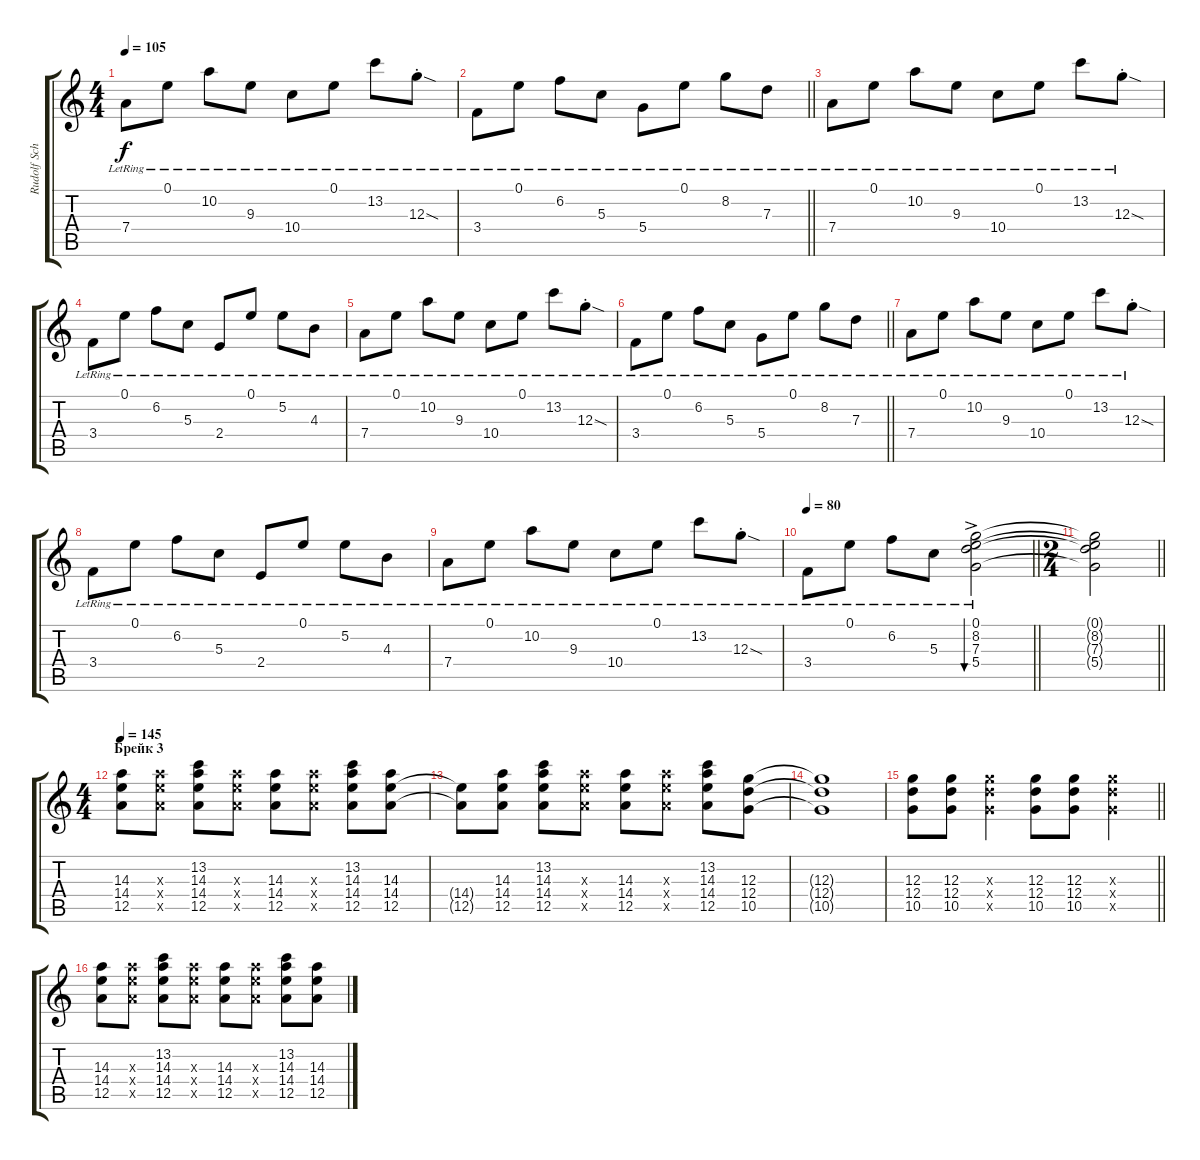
\track ("Rudolf Schenker" "Rudolf Sch") {instrument electricguitarclean}
\staff {score tabs}
\tuning (E4 B3 G3 D3 A2 E2) {hide}
\ts (4 4)
\tempo 105
\clef g2
\ks c
7.4{lr}.8{dy f} 0.1{lr}.8 10.2{lr}.8 9.3{lr}.8 10.4{lr}.8 0.1{lr}.8 13.2{lr}.8 12.3{sod st lr}.8 |
\barLineRight lightlight
3.4{lr}.8 0.1{lr}.8 6.2{lr}.8 5.3{lr}.8 5.4{lr}.8 0.1{lr}.8 8.2{lr}.8 7.3{lr}.8 |
7.4{lr}.8 0.1{lr}.8 10.2{lr}.8 9.3{lr}.8 10.4{lr}.8 0.1{lr}.8 13.2{lr}.8 12.3{sod st lr}.8 |
3.4{lr}.8 0.1{lr}.8 6.2{lr}.8 5.3{lr}.8 2.4{lr}.8 0.1{lr}.8 5.2{lr}.8 4.3{lr}.8 |
7.4{lr}.8 0.1{lr}.8 10.2{lr}.8 9.3{lr}.8 10.4{lr}.8 0.1{lr}.8 13.2{lr}.8 12.3{sod st lr}.8 |
\barLineRight lightlight
3.4{lr}.8 0.1{lr}.8 6.2{lr}.8 5.3{lr}.8 5.4{lr}.8 0.1{lr}.8 8.2{lr}.8 7.3{lr}.8 |
7.4{lr}.8 0.1{lr}.8 10.2{lr}.8 9.3{lr}.8 10.4{lr}.8 0.1{lr}.8 13.2{lr}.8 12.3{sod st lr}.8 |
3.4{lr}.8 0.1{lr}.8 6.2{lr}.8 5.3{lr}.8 2.4{lr}.8 0.1{lr}.8 5.2{lr}.8 4.3{lr}.8 |
7.4{lr}.8 0.1{lr}.8 10.2{lr}.8 9.3{lr}.8 10.4{lr}.8 0.1{lr}.8 13.2{lr}.8 12.3{sod st lr}.8 |
\tempo 80
\barLineRight lightlight
3.4{lr}.8 0.1{lr}.8 6.2{lr}.8 5.3{lr}.8 (0.1{ac lr} 8.2{ac} 7.3{ac} 5.4{ac lr}).2{bu 240} |
\ts (2 4)
\barLineRight lightlight
(0.1{t} 8.2{t} 7.3{t} 5.4{t}).2 |
\ts (4 4)
\section ("" "Брейк 3")
\tempo 145
(14.3 14.4 12.5).8{instrument overdrivenguitar} (14.3{x} 14.4{x} 12.5{x}).8 (13.2 14.3 14.4 12.5).8 (14.3{x} 14.4{x} 12.5{x}).8 (14.3 14.4 12.5).8 (14.3{x} 14.4{x} 12.5{x}).8 (13.2 14.3 14.4 12.5).8 (14.3 14.4 12.5).8 |
(14.4{t} 12.5{t}).8 (14.3 14.4 12.5).8 (13.2 14.3 14.4 12.5).8 (14.3{x} 14.4{x} 12.5{x}).8 (14.3 14.4 12.5).8 (14.3{x} 14.4{x} 12.5{x}).8 (13.2 14.3 14.4 12.5).8 (12.3 12.4 10.5).8 |
(12.3{t} 12.4{t} 10.5{t}).1 |
\barLineRight lightlight
(12.3 12.4 10.5).8 (12.3 12.4 10.5).8 (12.3{x} 12.4{x} 10.5{x}).4 (12.3 12.4 10.5).8 (12.3 12.4 10.5).8 (12.3{x} 12.4{x} 10.5{x}).4 |
(14.3 14.4 12.5).8 (14.3{x} 14.4{x} 12.5{x}).8 (13.2 14.3 14.4 12.5).8 (14.3{x} 14.4{x} 12.5{x}).8 (14.3 14.4 12.5).8 (14.3{x} 14.4{x} 12.5{x}).8 (13.2 14.3 14.4 12.5).8 (14.3 14.4 12.5).8
